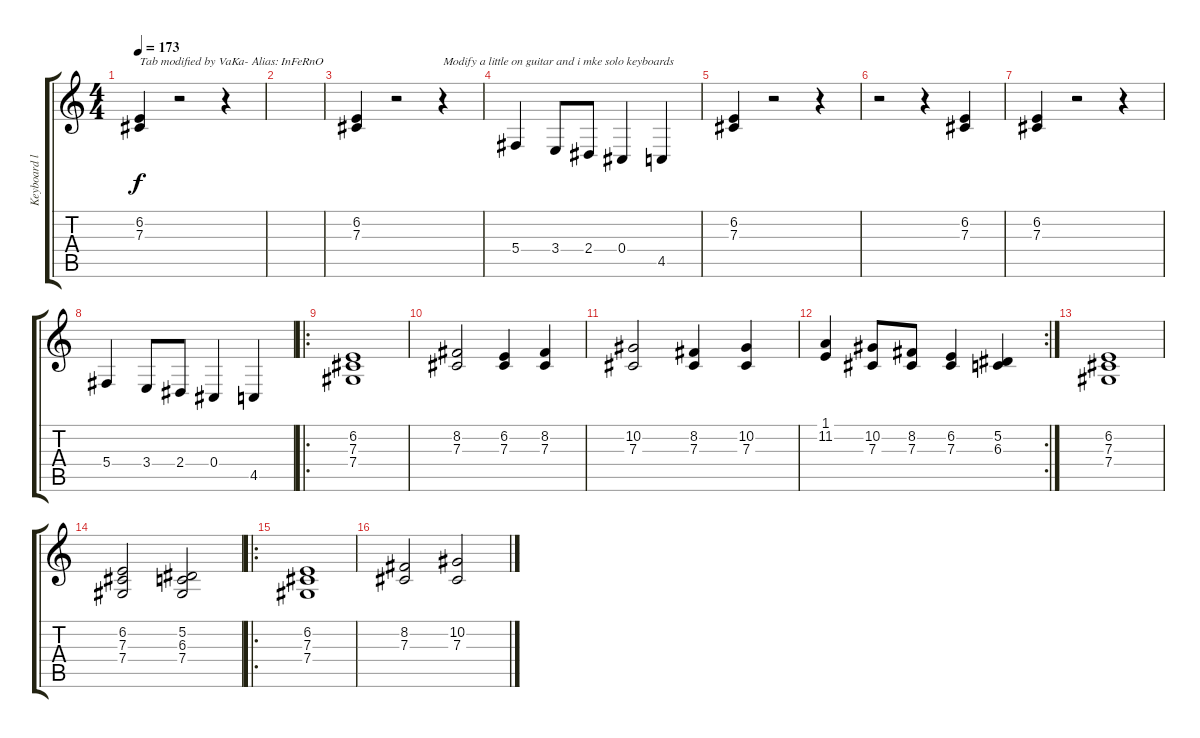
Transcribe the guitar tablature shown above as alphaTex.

\track ("Keyboard left hand" "Keyboard l") {instrument lead6voice}
\staff {score tabs}
\tuning (Eb4 Bb3 Gb3 Db3 Ab2 Eb2) {hide}
\ts (4 4)
\tempo 173
\clef g2
\ks c
(6.2 7.3).4{txt "Tab modified by VaKa- Alias: InFeRnO " dy f instrument lead6voice} r.2 r.4 |
|
(6.2 7.3).4 r.2 r.4{txt "Modify a little on guitar and i mke solo keyboards"} |
5.4.4 3.4.8 2.4.8 0.4.4 4.5.4 |
(6.2 7.3).4 r.2 r.4 |
r.2 r.4 (6.2 7.3).4 |
(6.2 7.3).4 r.2 r.4 |
5.4.4 3.4.8 2.4.8 0.4.4 4.5.4 |
\ro
(6.2 7.3 7.4).1 |
(8.2 7.3).2 (6.2 7.3).4 (8.2 7.3).4 |
(10.2 7.3).2 (8.2 7.3).4 (10.2 7.3).4 |
\rc 2
(1.1 11.2).4 (10.2 7.3).8 (8.2 7.3).8 (6.2 7.3).4 (5.2 6.3).4 |
(6.2 7.3 7.4).1 |
(6.2 7.3 7.4).2 (5.2 6.3 7.4).2 |
\ro
(6.2 7.3 7.4).1 |
(8.2 7.3).2 (10.2 7.3).2
